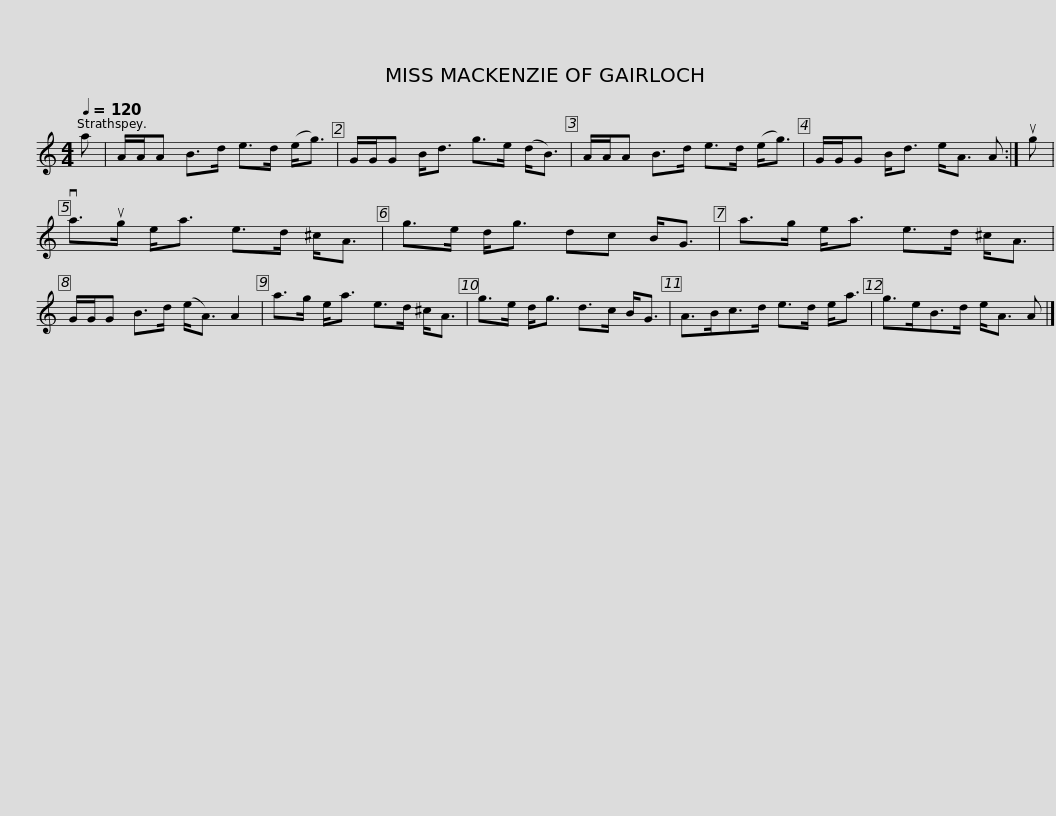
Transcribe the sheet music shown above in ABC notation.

X:1
L:1/8
Q:1/4=120
M:4/4
I:linebreak $
K:C
V:1 treble
V:1
 a | A/A/A B>d e>d (e<g) | G/G/G B<d g>e (d<B) | A/A/A B>d e>d (e<g) | G/G/G B<d e<A A :| %5
 ug |$ va>ug e<a e>d ^c<A | g>e d<g dc B<G | a>g e<a e>d ^c<A | G/G/G B>d (e<A) A2 |$ %10
 a>g e<a e>d ^c<A | g>e d<g d>c B<G | A>Bc>d e>d e<a | g>eB>d e<A A |] %14
